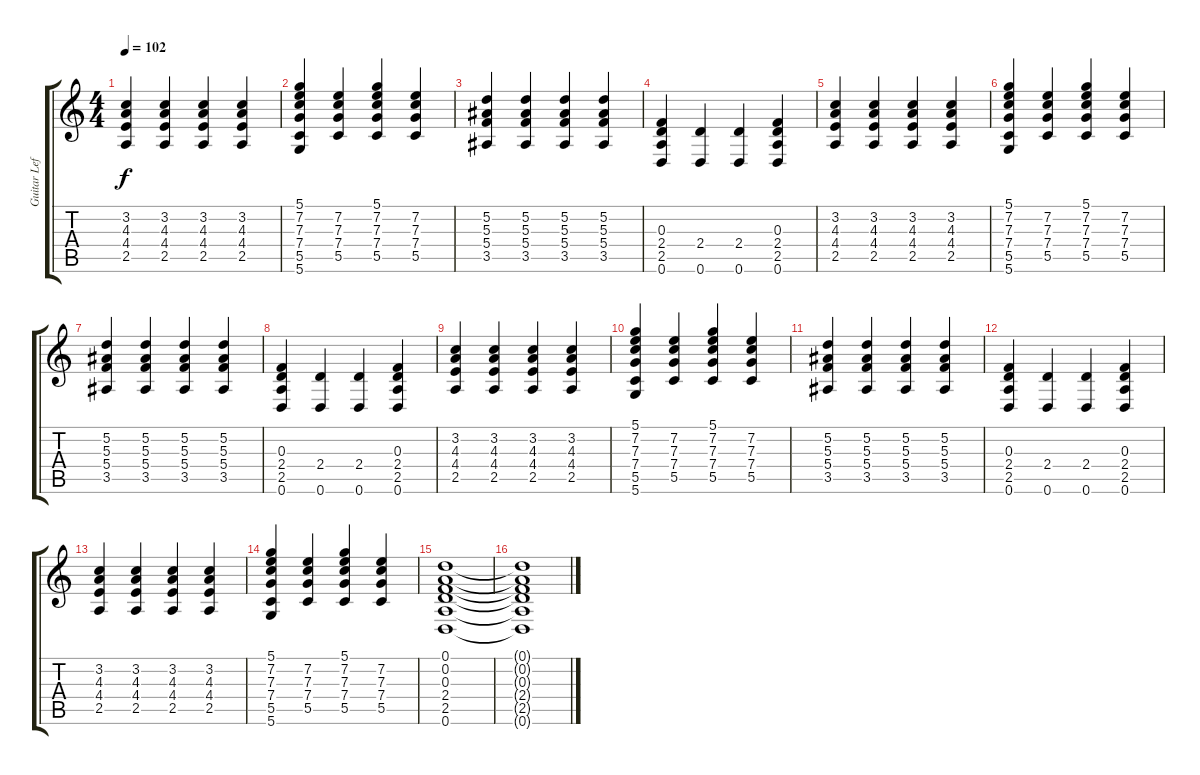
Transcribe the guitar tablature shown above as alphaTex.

\track ("Guitar Left" "Guitar Lef") {instrument electricguitarjazz}
\staff {score tabs}
\tuning (D4 A3 F3 C3 G2 D2) {hide}
\ts (4 4)
\tempo 102
\clef g2
\ks c
(3.2 4.3 4.4 2.5).4{dy f} (3.2 4.3 4.4 2.5).4 (3.2 4.3 4.4 2.5).4 (3.2 4.3 4.4 2.5).4 |
(5.1 7.2 7.3 7.4 5.5 5.6).4 (7.2 7.3 7.4 5.5).4 (5.1 7.2 7.3 7.4 5.5).4 (7.2 7.3 7.4 5.5).4 |
(5.2 5.3 5.4 3.5).4 (5.2 5.3 5.4 3.5).4 (5.2 5.3 5.4 3.5).4 (5.2 5.3 5.4 3.5).4 |
(0.3 2.4 2.5 0.6).4 (2.4 0.6).4 (2.4 0.6).4 (0.3 2.4 2.5 0.6).4 |
(3.2 4.3 4.4 2.5).4 (3.2 4.3 4.4 2.5).4 (3.2 4.3 4.4 2.5).4 (3.2 4.3 4.4 2.5).4 |
(5.1 7.2 7.3 7.4 5.5 5.6).4 (7.2 7.3 7.4 5.5).4 (5.1 7.2 7.3 7.4 5.5).4 (7.2 7.3 7.4 5.5).4 |
(5.2 5.3 5.4 3.5).4 (5.2 5.3 5.4 3.5).4 (5.2 5.3 5.4 3.5).4 (5.2 5.3 5.4 3.5).4 |
(0.3 2.4 2.5 0.6).4 (2.4 0.6).4 (2.4 0.6).4 (0.3 2.4 2.5 0.6).4 |
(3.2 4.3 4.4 2.5).4 (3.2 4.3 4.4 2.5).4 (3.2 4.3 4.4 2.5).4 (3.2 4.3 4.4 2.5).4 |
(5.1 7.2 7.3 7.4 5.5 5.6).4 (7.2 7.3 7.4 5.5).4 (5.1 7.2 7.3 7.4 5.5).4 (7.2 7.3 7.4 5.5).4 |
(5.2 5.3 5.4 3.5).4 (5.2 5.3 5.4 3.5).4 (5.2 5.3 5.4 3.5).4 (5.2 5.3 5.4 3.5).4 |
(0.3 2.4 2.5 0.6).4 (2.4 0.6).4 (2.4 0.6).4 (0.3 2.4 2.5 0.6).4 |
(3.2 4.3 4.4 2.5).4 (3.2 4.3 4.4 2.5).4 (3.2 4.3 4.4 2.5).4 (3.2 4.3 4.4 2.5).4 |
(5.1 7.2 7.3 7.4 5.5 5.6).4 (7.2 7.3 7.4 5.5).4 (5.1 7.2 7.3 7.4 5.5).4 (7.2 7.3 7.4 5.5).4 |
(0.1 0.2 0.3 2.4 2.5 0.6).1 |
(0.1{t} 0.2{t} 0.3{t} 2.4{t} 2.5{t} 0.6{t}).1
